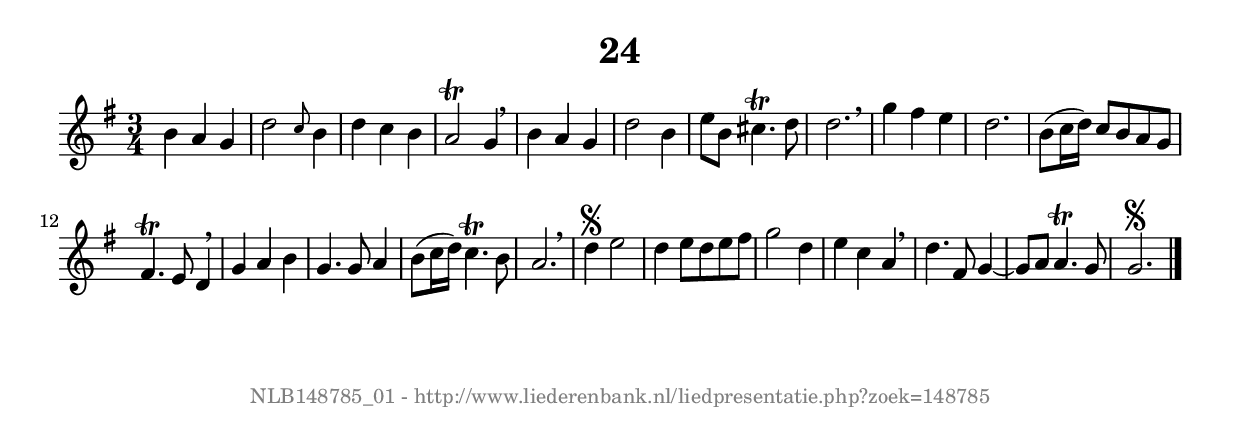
%
% produced by wce2krn 1.64 (7 June 2014)
%
\version"2.16"
#(append! paper-alist '(("long" . (cons (* 210 mm) (* 2000 mm)))))
#(set-default-paper-size "long")
sb = {\breathe}
mBreak = {\breathe }
bBreak = {\breathe }
x = {\once\override NoteHead #'style = #'cross }
gl=\glissando
itime={\override Staff.TimeSignature #'stencil = ##f }
ficta = {\once\set suggestAccidentals = ##t}
fine = {\once\override Score.RehearsalMark #'self-alignment-X = #1 \mark \markup {\italic{Fine}}}
dc = {\once\override Score.RehearsalMark #'self-alignment-X = #1 \mark \markup {\italic{D.C.}}}
dcf = {\once\override Score.RehearsalMark #'self-alignment-X = #1 \mark \markup {\italic{D.C. al Fine}}}
dcc = {\once\override Score.RehearsalMark #'self-alignment-X = #1 \mark \markup {\italic{D.C. al Coda}}}
ds = {\once\override Score.RehearsalMark #'self-alignment-X = #1 \mark \markup {\italic{D.S.}}}
dsf = {\once\override Score.RehearsalMark #'self-alignment-X = #1 \mark \markup {\italic{D.S. al Fine}}}
dsc = {\once\override Score.RehearsalMark #'self-alignment-X = #1 \mark \markup {\italic{D.S. al Coda}}}
pv = {\set Score.repeatCommands = #'((volta "1"))}
sv = {\set Score.repeatCommands = #'((volta "2"))}
tv = {\set Score.repeatCommands = #'((volta "3"))}
qv = {\set Score.repeatCommands = #'((volta "4"))}
xv = {\set Score.repeatCommands = #'((volta #f))}
\header{ tagline = ""
title = "24"
}
\score {{
\key g \major
\relative g'
{
\set melismaBusyProperties = #'()
\time 3/4
\tempo 4=120
\override Score.MetronomeMark #'transparent = ##t
\override Score.RehearsalMark #'break-visibility = #(vector #t #t #f)
b4 a g d'2 \grace { c8 } b4 d c b a2^\trill g4 \sb b a g d'2 b4 e8 b cis4.^\trill d8 d2. \mBreak \bar "|"
g4 fis e d2. b8( c16 d) c8 b a g fis4.^\trill e8 d4 \sb g a b g4. g8 a4 b8( c16 d) c4.^\trill b8 a2. \mBreak \bar "|"
d4\segno e2 d4 e8 d e fis g2 d4 e c a \sb d4. fis,8 g4~g8 a a4.^\trill g8 g2.\segno \bar "|."
 }}
 \midi { }
 \layout {
            indent = 0.0\cm
}
}
\markup { \vspace #0 } \markup { \with-color #grey \fill-line { \center-column { \smaller "NLB148785_01 - http://www.liederenbank.nl/liedpresentatie.php?zoek=148785" } } }
